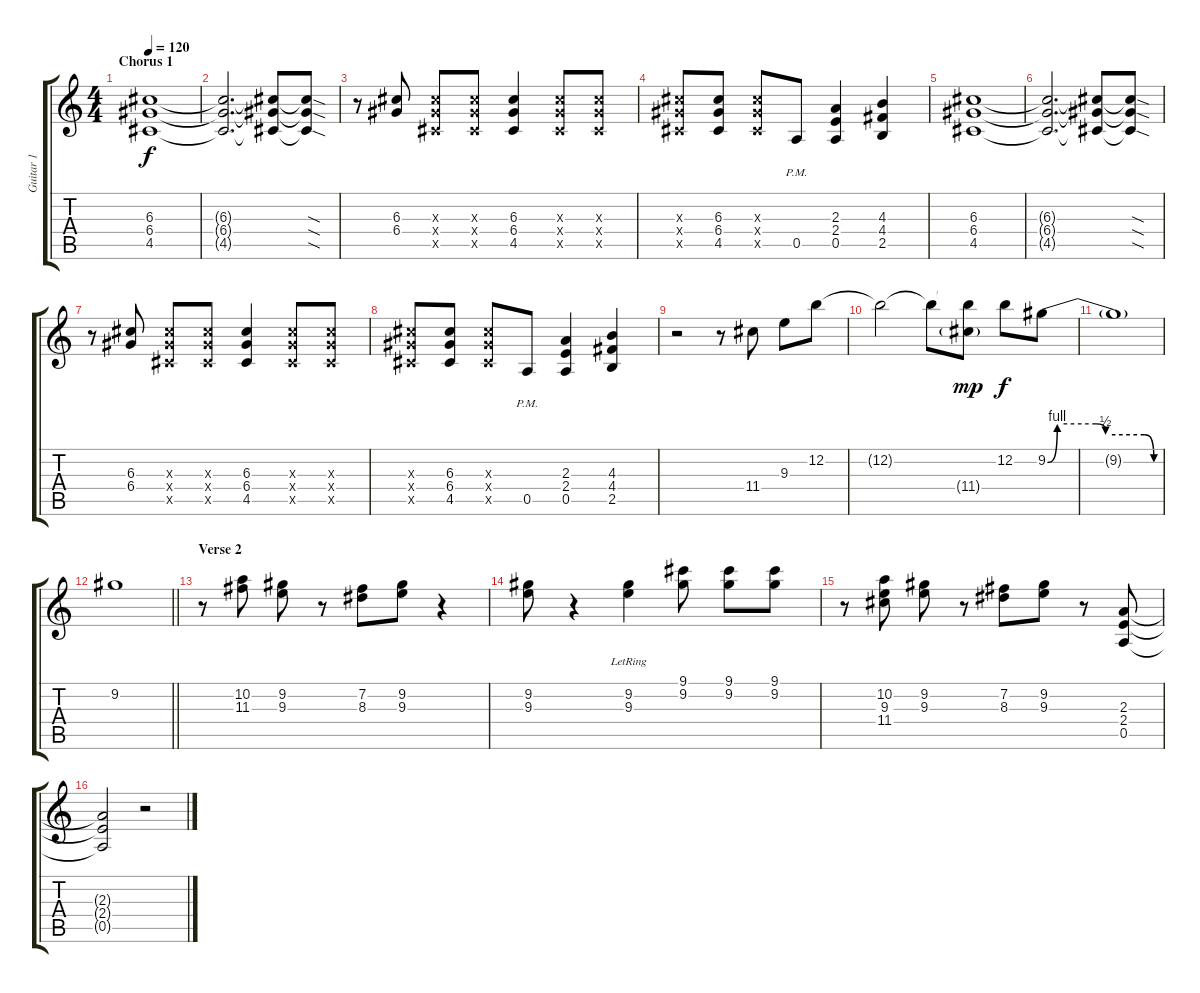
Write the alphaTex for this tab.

\track ("Guitar 1" "Guitar 1") {instrument distortionguitar}
\staff {score tabs}
\tuning (E4 B3 G3 D3 A2 E2) {hide}
\ts (4 4)
\section ("" "Chorus 1")
\tempo 120
\clef g2
\ks c
(6.3 6.4 4.5).1{dy f} |
(6.3{t} 6.4{t} 4.5{t}).2{d} (6.3{t} 6.4{t} 4.5{t}).8 (6.3{sod t} 6.4{sod t} 4.5{sod t}).8 |
r.8 (6.3 6.4).8 (6.3{x} 6.4{x} 4.5{x}).8 (6.3{x} 6.4{x} 4.5{x}).8 (6.3 6.4 4.5).4 (6.3{x} 6.4{x} 4.5{x}).8 (6.3{x} 6.4{x} 4.5{x}).8 |
(6.3{x} 6.4{x} 4.5{x}).8 (6.3 6.4 4.5).8 (6.3{x} 6.4{x} 4.5{x}).8 0.5{pm}.8 (2.3 2.4 0.5).4 (4.3 4.4 2.5).4 |
(6.3 6.4 4.5).1 |
(6.3{t} 6.4{t} 4.5{t}).2{d} (6.3{t} 6.4{t} 4.5{t}).8 (6.3{sod t} 6.4{sod t} 4.5{sod t}).8 |
r.8 (6.3 6.4).8 (6.3{x} 6.4{x} 4.5{x}).8 (6.3{x} 6.4{x} 4.5{x}).8 (6.3 6.4 4.5).4 (6.3{x} 6.4{x} 4.5{x}).8 (6.3{x} 6.4{x} 4.5{x}).8 |
(6.3{x} 6.4{x} 4.5{x}).8 (6.3 6.4 4.5).8 (6.3{x} 6.4{x} 4.5{x}).8 0.5{pm}.8 (2.3 2.4 0.5).4 (4.3 4.4 2.5).4 |
r.2 r.8 11.4.8 9.3.8 12.2.8 |
12.2{t}.2 12.2{t}.8 (12.2{t} 11.4{g}).8{dy mp} 12.2.8{dy f} 9.2{be (custom 0 0 5 4 25 4 30 2 50 2 55 0 60 0)}.8 |
9.2{t}.1 |
\barLineRight lightlight
9.2.1 |
\section ("" "Verse 2")
r.8 (10.2 11.3).8 (9.2 9.3).8 r.8 (7.2 8.3).8 (9.2 9.3).8 r.4 |
(9.2 9.3).8 r.4 (9.2{lr} 9.3).4 (9.1 9.2).8 (9.1 9.2).8 (9.1 9.2).8 |
r.8 (10.2 9.3 11.4).8 (9.2 9.3).8 r.8 (7.2 8.3).8 (9.2 9.3).8 r.8 (2.3 2.4 0.5).8 |
(2.3{t} 2.4{t} 0.5{t}).2 r.2
